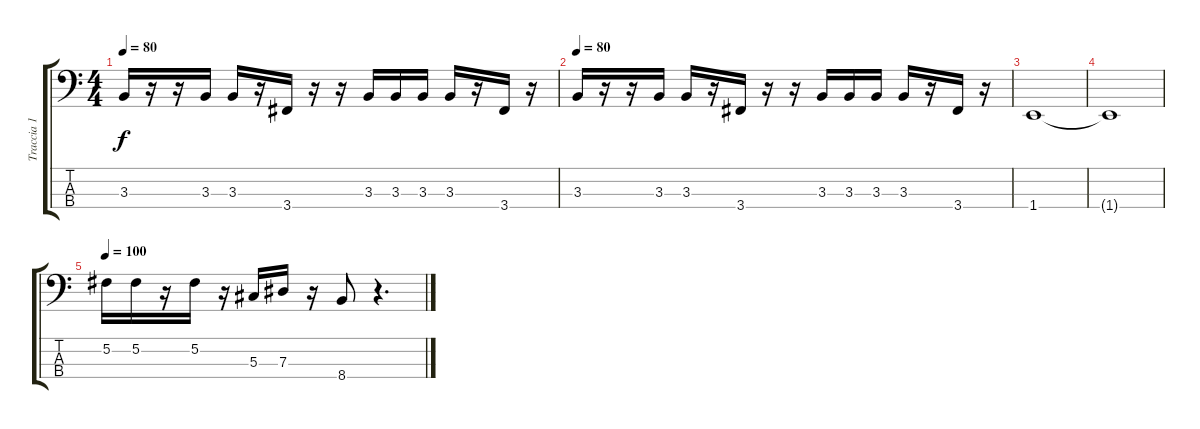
\track ("Traccia 1" "Traccia 1") {instrument electricbasspick}
\staff {score tabs}
\tuning (Gb2 Db2 Ab1 Eb1) {hide}
\ts (4 4)
\tempo 80
\clef f4
\ks c
3.3.16{dy f} r.16 r.16 3.3.16 3.3.16 r.16 3.4.16 r.16 r.16 3.3.16 3.3.16 3.3.16 3.3.16 r.16 3.4.16 r.16 |
\tempo 80
3.3.16 r.16 r.16 3.3.16 3.3.16 r.16 3.4.16 r.16 r.16 3.3.16 3.3.16 3.3.16 3.3.16 r.16 3.4.16 r.16 |
1.4.1 |
1.4{t}.1 |
\tempo 100
5.2.16 5.2.16 r.16 5.2.16 r.16 5.3.16 7.3.16 r.16 8.4.8 r.4{d}
